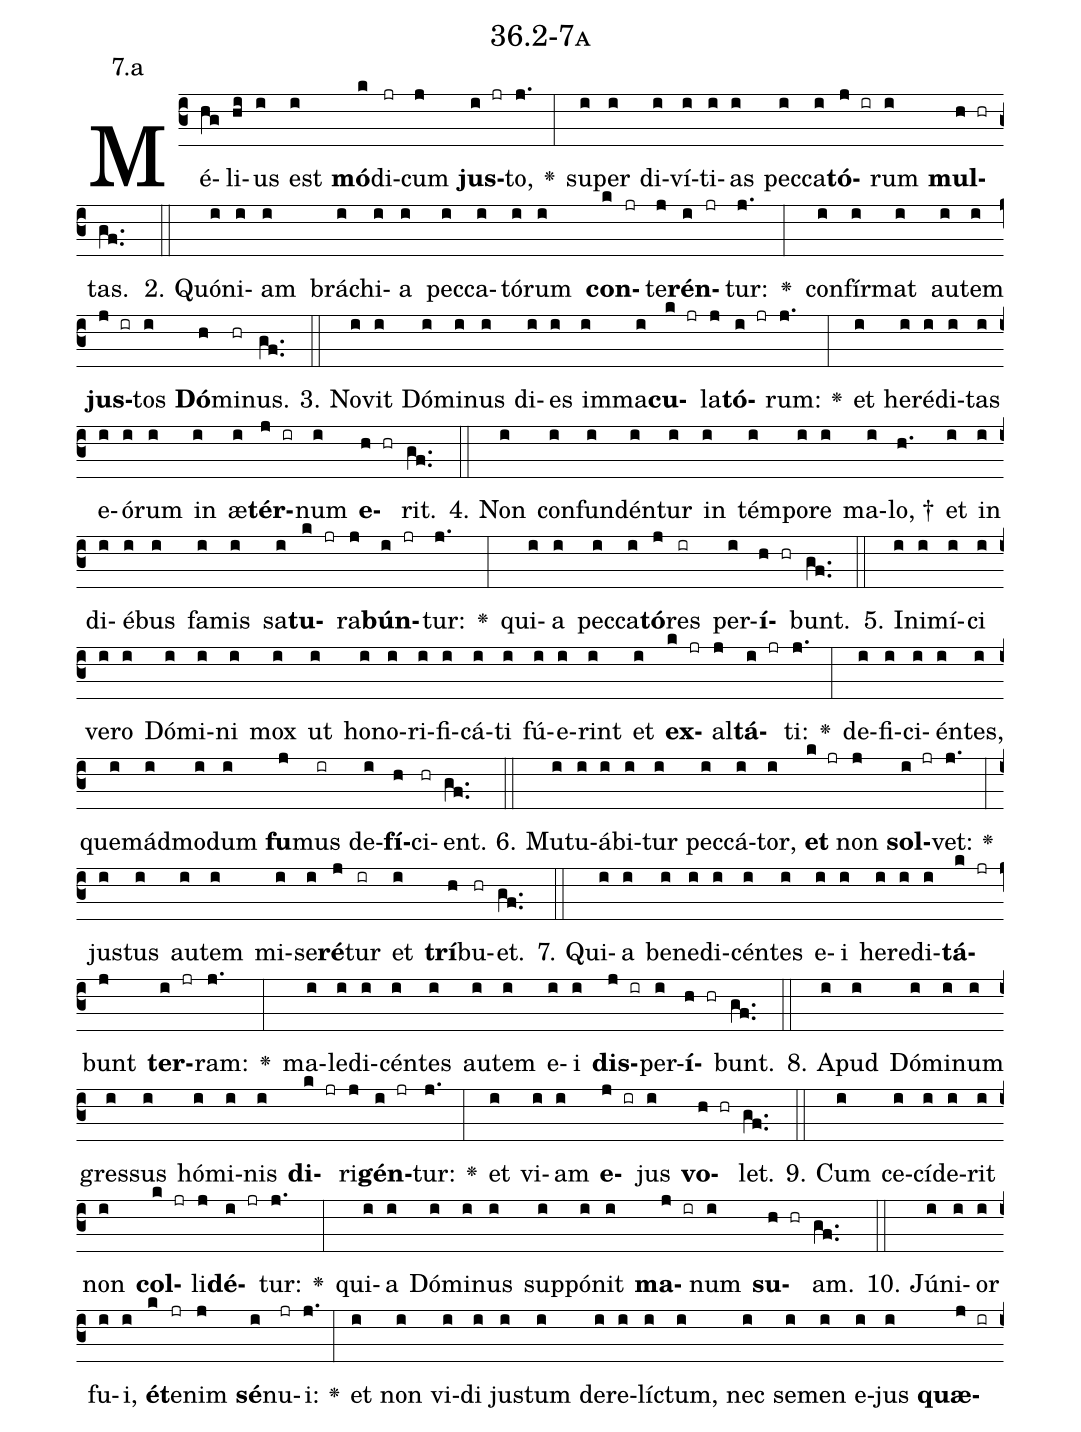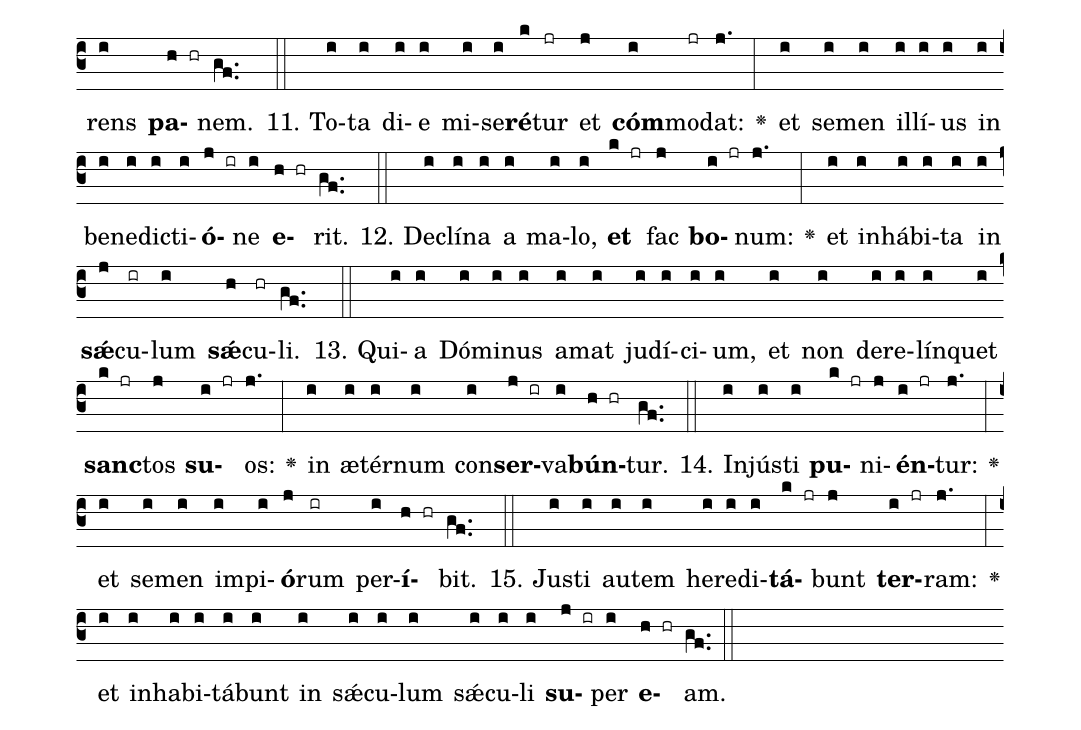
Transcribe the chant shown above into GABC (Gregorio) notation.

name: 36.2-7a;
annotation: 7.a;
%%
(c3)Mé(hg)li(hi)us(i) est(i) <b>mó</b>(k)di(jr)cum(j) <b>jus</b>(i jr)to,(j.) <v>\greheightstar</v>(:) su(i)per(i) di(i)ví(i)ti(i)as(i) pec(i)ca(i)<b>tó</b>(j ir)rum(i) <b>mul</b>(h hr)tas.(gf..) (::)
2. Quón(i)i(i)am(i) brá(i)chi(i)a(i) pec(i)ca(i)tó(i)rum(i) <b>con</b>(k jr)te(j)<b>rén</b>(i jr)tur:(j.) <v>\greheightstar</v>(:) con(i)fír(i)mat(i) au(i)tem(i) <b>jus</b>(j ir)tos(i) <b>Dó</b>(h)mi(hr)nus.(gf..) (::)
3. No(i)vit(i) Dó(i)mi(i)nus(i) di(i)es(i) im(i)ma(i)<b>cu</b>(k jr)la(j)<b>tó</b>(i jr)rum:(j.) <v>\greheightstar</v>(:) et(i) he(i)ré(i)di(i)tas(i) e(i)ó(i)rum(i) in(i) æ(i)<b>tér</b>(j ir)num(i) <b>e</b>(h hr)rit.(gf..) (::)
4. Non(i) con(i)fun(i)dén(i)tur(i) in(i) tém(i)po(i)re(i) ma(i)lo, †(h.) et(i) in(i) di(i)é(i)bus(i) fa(i)mis(i) sa(i)<b>tu</b>(k jr)ra(j)<b>bún</b>(i jr)tur:(j.) <v>\greheightstar</v>(:) qui(i)a(i) pec(i)ca(i)<b>tó</b>(j)res(ir) per(i)<b>í</b>(h hr)bunt.(gf..) (::)
5. In(i)i(i)mí(i)ci(i) ve(i)ro(i) Dó(i)mi(i)ni(i) mox(i) ut(i) ho(i)no(i)ri(i)fi(i)cá(i)ti(i) fú(i)e(i)rint(i) et(i) <b>ex</b>(k jr)al(j)<b>tá</b>(i jr)ti:(j.) <v>\greheightstar</v>(:) de(i)fi(i)ci(i)én(i)tes,(i) quem(i)ád(i)mo(i)dum(i) <b>fu</b>(j)mus(ir) de(i)<b>fí</b>(h)ci(hr)ent.(gf..) (::)
6. Mu(i)tu(i)á(i)bi(i)tur(i) pec(i)cá(i)tor,(i) <b>et</b>(k jr) non(j) <b>sol</b>(i jr)vet:(j.) <v>\greheightstar</v>(:) jus(i)tus(i) au(i)tem(i) mi(i)se(i)<b>ré</b>(j)tur(ir) et(i) <b>trí</b>(h)bu(hr)et.(gf..) (::)
7. Qui(i)a(i) be(i)ne(i)di(i)cén(i)tes(i) e(i)i(i) he(i)re(i)di(i)<b>tá</b>(k jr)bunt(j) <b>ter</b>(i jr)ram:(j.) <v>\greheightstar</v>(:) ma(i)le(i)di(i)cén(i)tes(i) au(i)tem(i) e(i)i(i) <b>dis</b>(j ir)per(i)<b>í</b>(h hr)bunt.(gf..) (::)
8. A(i)pud(i) Dó(i)mi(i)num(i) gres(i)sus(i) hó(i)mi(i)nis(i) <b>di</b>(k jr)ri(j)<b>gén</b>(i jr)tur:(j.) <v>\greheightstar</v>(:) et(i) vi(i)am(i) <b>e</b>(j ir)jus(i) <b>vo</b>(h hr)let.(gf..) (::)
9. Cum(i) ce(i)cí(i)de(i)rit(i) non(i) <b>col</b>(k jr)li(j)<b>dé</b>(i jr)tur:(j.) <v>\greheightstar</v>(:) qui(i)a(i) Dó(i)mi(i)nus(i) sup(i)pó(i)nit(i) <b>ma</b>(j ir)num(i) <b>su</b>(h hr)am.(gf..) (::)
10. Jú(i)ni(i)or(i) fu(i)i,(i) <b>ét</b>(k)e(jr)nim(j) <b>sé</b>(i)nu(jr)i:(j.) <v>\greheightstar</v>(:) et(i) non(i) vi(i)di(i) jus(i)tum(i) de(i)re(i)líc(i)tum,(i) nec(i) se(i)men(i) e(i)jus(i) <b>quæ</b>(j ir)rens(i) <b>pa</b>(h hr)nem.(gf..) (::)
11. To(i)ta(i) di(i)e(i) mi(i)se(i)<b>ré</b>(k)tur(jr) et(j) <b>cóm</b>(i)mo(jr)dat:(j.) <v>\greheightstar</v>(:) et(i) se(i)men(i) il(i)lí(i)us(i) in(i) be(i)ne(i)dic(i)ti(i)<b>ó</b>(j ir)ne(i) <b>e</b>(h hr)rit.(gf..) (::)
12. De(i)clí(i)na(i) a(i) ma(i)lo,(i) <b>et</b>(k jr) fac(j) <b>bo</b>(i jr)num:(j.) <v>\greheightstar</v>(:) et(i) in(i)há(i)bi(i)ta(i) in(i) <b>sǽ</b>(j)cu(ir)lum(i) <b>sǽ</b>(h)cu(hr)li.(gf..) (::)
13. Qui(i)a(i) Dó(i)mi(i)nus(i) a(i)mat(i) ju(i)dí(i)ci(i)um,(i) et(i) non(i) de(i)re(i)lín(i)quet(i) <b>sanc</b>(k jr)tos(j) <b>su</b>(i jr)os:(j.) <v>\greheightstar</v>(:) in(i) æ(i)tér(i)num(i) con(i)<b>ser</b>(j ir)va(i)<b>bún</b>(h hr)tur.(gf..) (::)
14. In(i)jús(i)ti(i) <b>pu</b>(k jr)ni(j)<b>én</b>(i jr)tur:(j.) <v>\greheightstar</v>(:) et(i) se(i)men(i) im(i)pi(i)<b>ó</b>(j)rum(ir) per(i)<b>í</b>(h hr)bit.(gf..) (::)
15. Jus(i)ti(i) au(i)tem(i) he(i)re(i)di(i)<b>tá</b>(k jr)bunt(j) <b>ter</b>(i jr)ram:(j.) <v>\greheightstar</v>(:) et(i) in(i)ha(i)bi(i)tá(i)bunt(i) in(i) sǽ(i)cu(i)lum(i) sǽ(i)cu(i)li(i) <b>su</b>(j ir)per(i) <b>e</b>(h hr)am.(gf..) (::)
